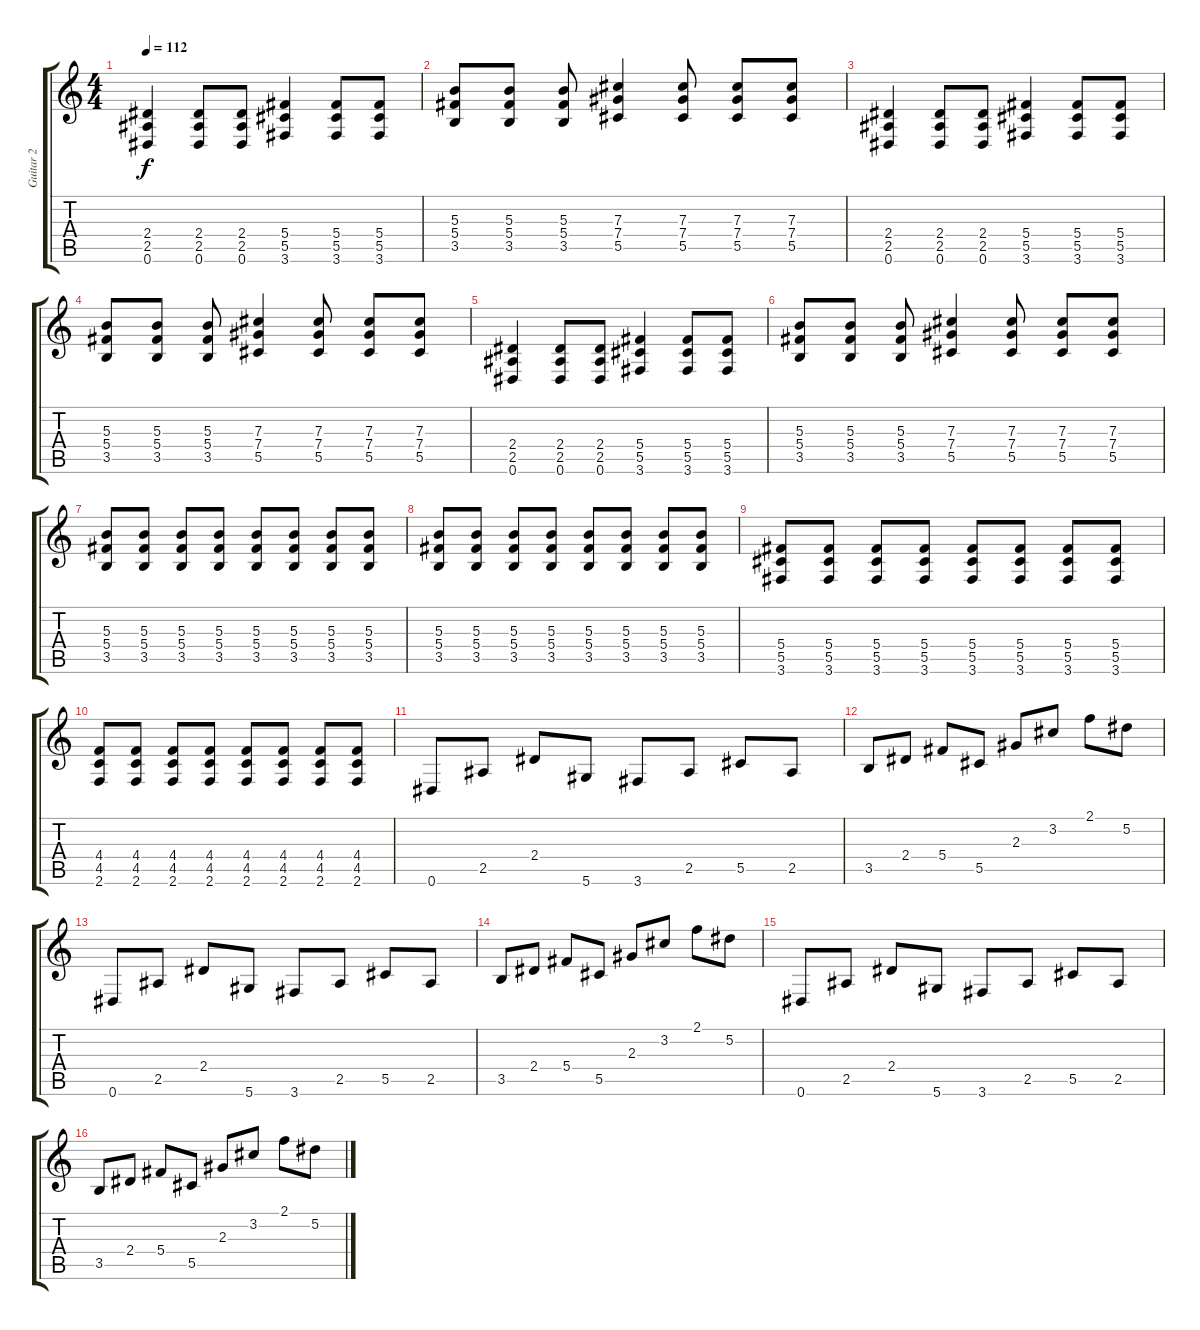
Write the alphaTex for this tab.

\track ("Guitar 2" "Guitar 2") {instrument distortionguitar}
\staff {score tabs}
\tuning (Eb4 Bb3 Gb3 Db3 Ab2 Eb2) {hide}
\ts (4 4)
\tempo 112
\clef g2
\ks c
(2.4 2.5 0.6).4{dy f} (2.4 2.5 0.6).8 (2.4 2.5 0.6).8 (5.4 5.5 3.6).4 (5.4 5.5 3.6).8 (5.4 5.5 3.6).8 |
(5.3 5.4 3.5).8 (5.3 5.4 3.5).8 (5.3 5.4 3.5).8 (7.3 7.4 5.5).4 (7.3 7.4 5.5).8 (7.3 7.4 5.5).8 (7.3 7.4 5.5).8 |
(2.4 2.5 0.6).4 (2.4 2.5 0.6).8 (2.4 2.5 0.6).8 (5.4 5.5 3.6).4 (5.4 5.5 3.6).8 (5.4 5.5 3.6).8 |
(5.3 5.4 3.5).8 (5.3 5.4 3.5).8 (5.3 5.4 3.5).8 (7.3 7.4 5.5).4 (7.3 7.4 5.5).8 (7.3 7.4 5.5).8 (7.3 7.4 5.5).8 |
(2.4 2.5 0.6).4 (2.4 2.5 0.6).8 (2.4 2.5 0.6).8 (5.4 5.5 3.6).4 (5.4 5.5 3.6).8 (5.4 5.5 3.6).8 |
(5.3 5.4 3.5).8 (5.3 5.4 3.5).8 (5.3 5.4 3.5).8 (7.3 7.4 5.5).4 (7.3 7.4 5.5).8 (7.3 7.4 5.5).8 (7.3 7.4 5.5).8 |
(5.3 5.4 3.5).8 (5.3 5.4 3.5).8 (5.3 5.4 3.5).8 (5.3 5.4 3.5).8 (5.3 5.4 3.5).8 (5.3 5.4 3.5).8 (5.3 5.4 3.5).8 (5.3 5.4 3.5).8 |
(5.3 5.4 3.5).8 (5.3 5.4 3.5).8 (5.3 5.4 3.5).8 (5.3 5.4 3.5).8 (5.3 5.4 3.5).8 (5.3 5.4 3.5).8 (5.3 5.4 3.5).8 (5.3 5.4 3.5).8 |
(5.4 5.5 3.6).8 (5.4 5.5 3.6).8 (5.4 5.5 3.6).8 (5.4 5.5 3.6).8 (5.4 5.5 3.6).8 (5.4 5.5 3.6).8 (5.4 5.5 3.6).8 (5.4 5.5 3.6).8 |
(4.4 4.5 2.6).8 (4.4 4.5 2.6).8 (4.4 4.5 2.6).8 (4.4 4.5 2.6).8 (4.4 4.5 2.6).8 (4.4 4.5 2.6).8 (4.4 4.5 2.6).8 (4.4 4.5 2.6).8 |
0.6.8{volume 9 instrument electricguitarmuted} 2.5.8 2.4.8 5.6.8 3.6.8 2.5.8 5.5.8 2.5.8 |
3.5.8 2.4.8 5.4.8 5.5.8 2.3.8 3.2.8 2.1.8 5.2.8 |
0.6.8 2.5.8 2.4.8 5.6.8 3.6.8 2.5.8 5.5.8 2.5.8 |
3.5.8 2.4.8 5.4.8 5.5.8 2.3.8 3.2.8 2.1.8 5.2.8 |
0.6.8 2.5.8 2.4.8 5.6.8 3.6.8 2.5.8 5.5.8 2.5.8 |
3.5.8 2.4.8 5.4.8 5.5.8 2.3.8 3.2.8 2.1.8 5.2.8
